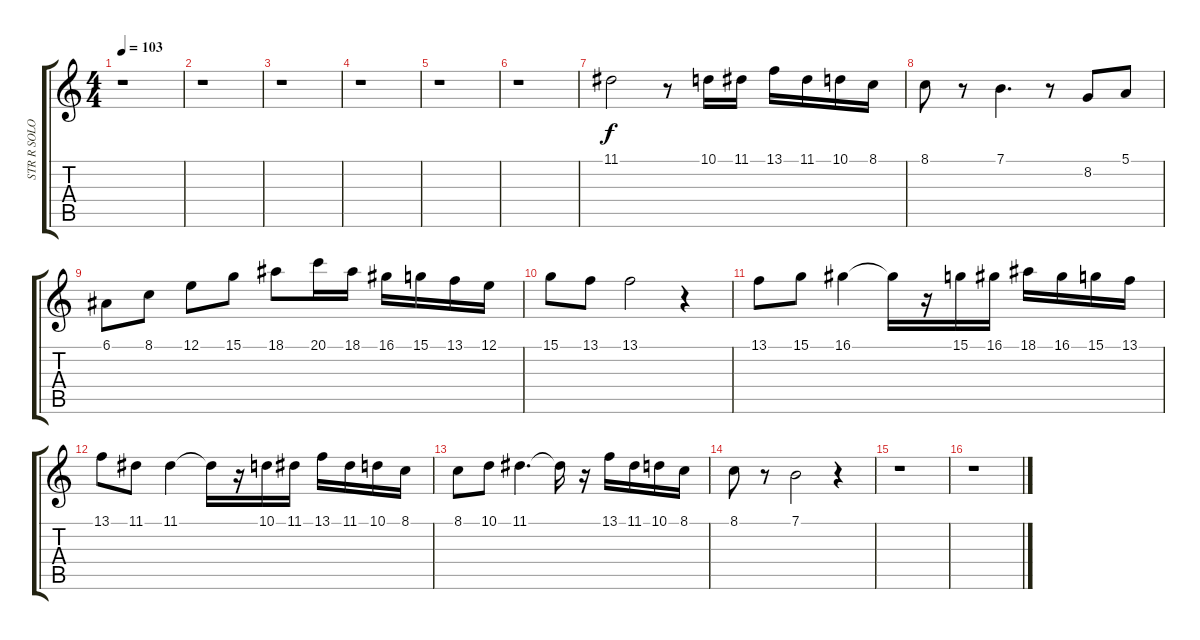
\track ("STR R SOLO" "STR R SOLO") {instrument stringensemble1}
\staff {score tabs}
\tuning (E4 B3 G3 D3 A2 E2) {hide}
\ts (4 4)
\tempo 103
\clef g2
\ks c
r.1{dy f} |
r.1 |
r.1 |
r.1 |
r.1 |
r.1 |
11.1.2 r.8 10.1.16 11.1.16 13.1.16 11.1.16 10.1.16 8.1.16 |
8.1.8 r.8 7.1.4{d} r.8 8.2.8 5.1.8 |
6.1.8 8.1.8 12.1.8 15.1.8 18.1.8 20.1.16 18.1.16 16.1.16 15.1.16 13.1.16 12.1.16 |
15.1.8 13.1.8 13.1.2 r.4 |
13.1.8 15.1.8 16.1.4 16.1{t}.16 r.16 15.1.16 16.1.16 18.1.16 16.1.16 15.1.16 13.1.16 |
13.1.8 11.1.8 11.1.4 11.1{t}.16 r.16 10.1.16 11.1.16 13.1.16 11.1.16 10.1.16 8.1.16 |
8.1.8 10.1.8 11.1.4{d} 11.1{t}.16 r.16 13.1.16 11.1.16 10.1.16 8.1.16 |
8.1.8 r.8 7.1.2 r.4 |
r.1 |
r.1
